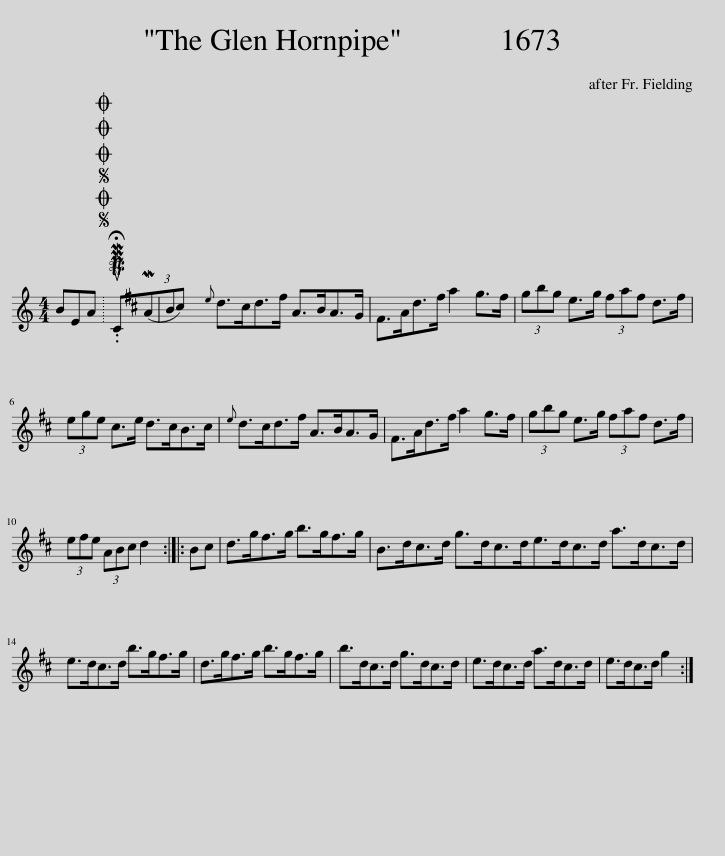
X:1
L:1/8
M:4/4
I:linebreak $
K:C
V:1 treble
V:1
 BEA |SOSOOO .!fermata!PMTuC(3(MAB^c) |{e} d>^cd>^f A>BA>G | ^F>Ad>^f a2 g>f | (3gbg e>g (3^faf d>f |$ %5
 (3ege ^c>e d>cB>c |{e} d>^cd>^f A>BA>G | ^F>Ad>^f a2 g>f | (3gbg e>g (3^faf d>f |$ (3e^fe (3AB^c d2 :: %10
 B^c | d>g^f>g b>gf>g | B>d^c>d g>dc>de>dc>d a>dc>d |$ e>d^c>d b>g^f>g | d>g^f>g b>gf>g | %15
 b>d^c>d g>dc>d | e>d^c>d a>dc>d | e>d^c>d g2 :| %18
